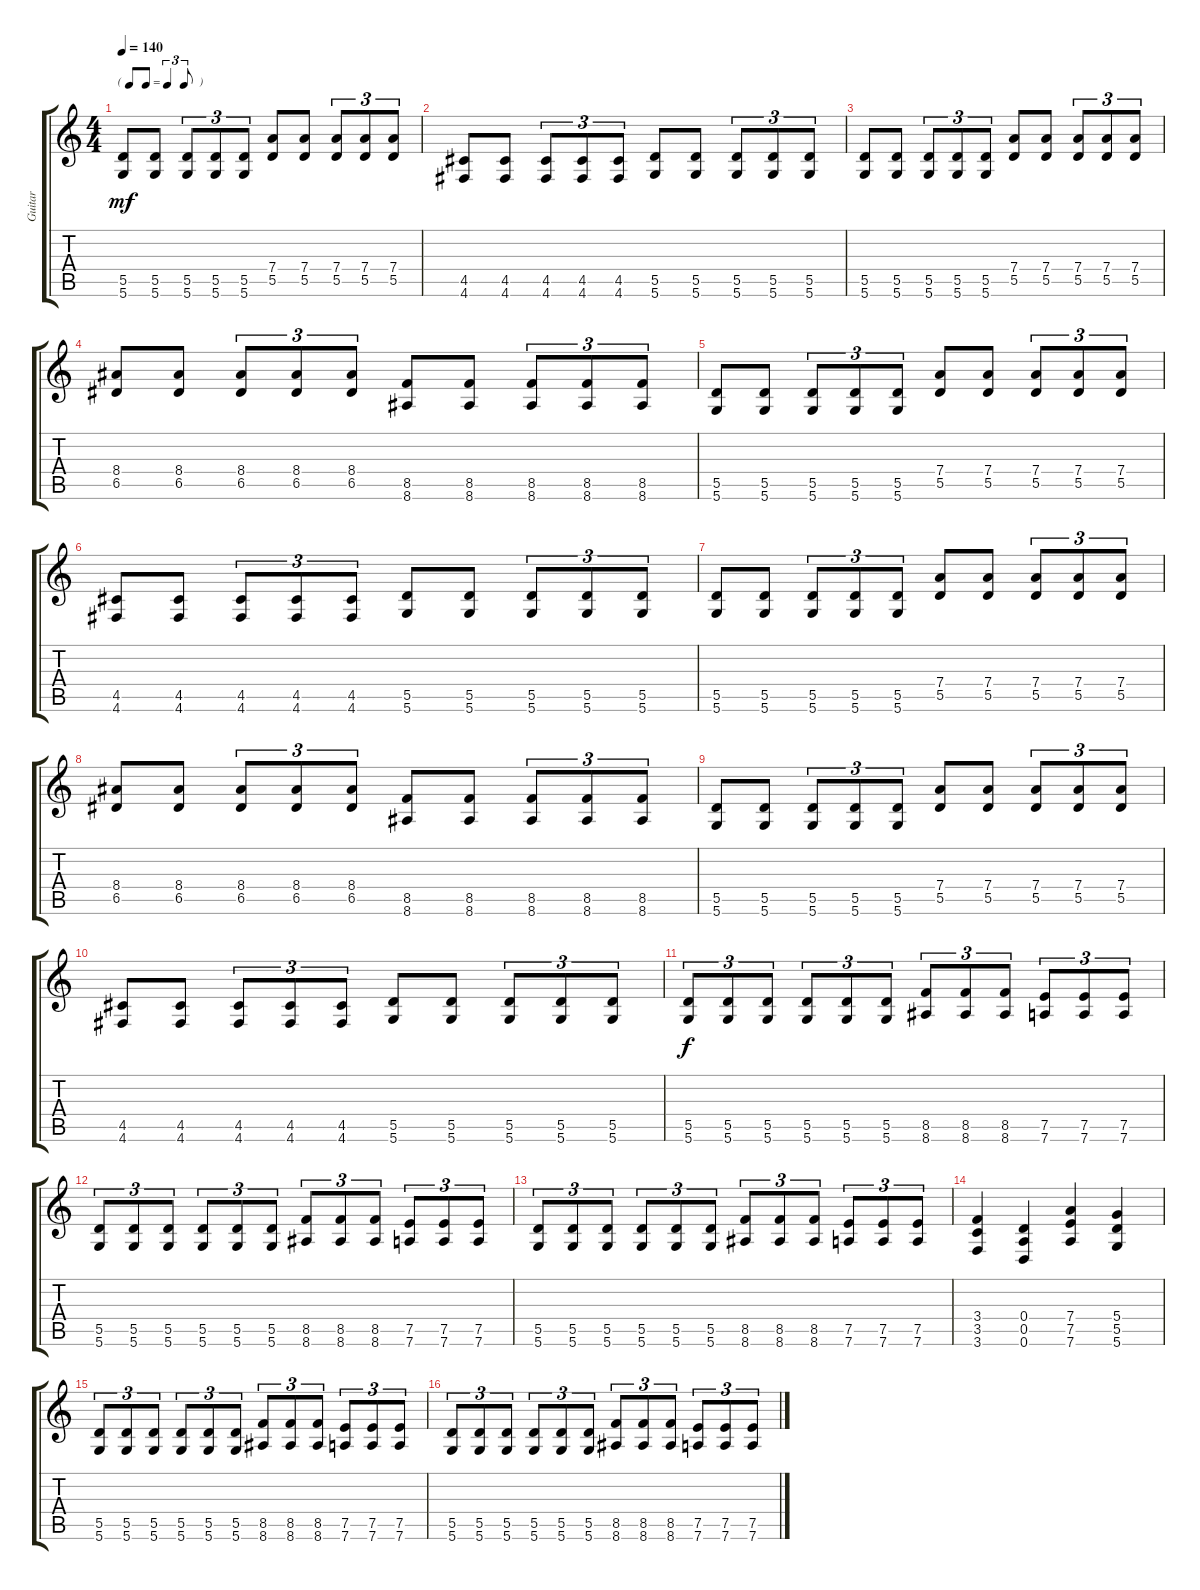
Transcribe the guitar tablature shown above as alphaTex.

\track ("Guitar" "Guitar") {instrument distortionguitar}
\staff {score tabs}
\tuning (E4 B3 G3 D3 A2 D2) {hide}
\ts (4 4)
\tf triplet8th
\tempo 140
\clef g2
\ks c
(5.5 5.6).8{dy mf} (5.5 5.6).8 (5.5 5.6).8{tu (3 2)} (5.5 5.6).8{tu (3 2)} (5.5 5.6).8{tu (3 2)} (7.4 5.5).8 (7.4 5.5).8 (7.4 5.5).8{tu (3 2)} (7.4 5.5).8{tu (3 2)} (7.4 5.5).8{tu (3 2)} |
(4.5 4.6).8 (4.5 4.6).8 (4.5 4.6).8{tu (3 2)} (4.5 4.6).8{tu (3 2)} (4.5 4.6).8{tu (3 2)} (5.5 5.6).8 (5.5 5.6).8 (5.5 5.6).8{tu (3 2)} (5.5 5.6).8{tu (3 2)} (5.5 5.6).8{tu (3 2)} |
(5.5 5.6).8 (5.5 5.6).8 (5.5 5.6).8{tu (3 2)} (5.5 5.6).8{tu (3 2)} (5.5 5.6).8{tu (3 2)} (7.4 5.5).8 (7.4 5.5).8 (7.4 5.5).8{tu (3 2)} (7.4 5.5).8{tu (3 2)} (7.4 5.5).8{tu (3 2)} |
(8.4 6.5).8 (8.4 6.5).8 (8.4 6.5).8{tu (3 2)} (8.4 6.5).8{tu (3 2)} (8.4 6.5).8{tu (3 2)} (8.5 8.6).8 (8.5 8.6).8 (8.5 8.6).8{tu (3 2)} (8.5 8.6).8{tu (3 2)} (8.5 8.6).8{tu (3 2)} |
(5.5 5.6).8 (5.5 5.6).8 (5.5 5.6).8{tu (3 2)} (5.5 5.6).8{tu (3 2)} (5.5 5.6).8{tu (3 2)} (7.4 5.5).8 (7.4 5.5).8 (7.4 5.5).8{tu (3 2)} (7.4 5.5).8{tu (3 2)} (7.4 5.5).8{tu (3 2)} |
(4.5 4.6).8 (4.5 4.6).8 (4.5 4.6).8{tu (3 2)} (4.5 4.6).8{tu (3 2)} (4.5 4.6).8{tu (3 2)} (5.5 5.6).8 (5.5 5.6).8 (5.5 5.6).8{tu (3 2)} (5.5 5.6).8{tu (3 2)} (5.5 5.6).8{tu (3 2)} |
(5.5 5.6).8 (5.5 5.6).8 (5.5 5.6).8{tu (3 2)} (5.5 5.6).8{tu (3 2)} (5.5 5.6).8{tu (3 2)} (7.4 5.5).8 (7.4 5.5).8 (7.4 5.5).8{tu (3 2)} (7.4 5.5).8{tu (3 2)} (7.4 5.5).8{tu (3 2)} |
(8.4 6.5).8 (8.4 6.5).8 (8.4 6.5).8{tu (3 2)} (8.4 6.5).8{tu (3 2)} (8.4 6.5).8{tu (3 2)} (8.5 8.6).8 (8.5 8.6).8 (8.5 8.6).8{tu (3 2)} (8.5 8.6).8{tu (3 2)} (8.5 8.6).8{tu (3 2)} |
(5.5 5.6).8 (5.5 5.6).8 (5.5 5.6).8{tu (3 2)} (5.5 5.6).8{tu (3 2)} (5.5 5.6).8{tu (3 2)} (7.4 5.5).8 (7.4 5.5).8 (7.4 5.5).8{tu (3 2)} (7.4 5.5).8{tu (3 2)} (7.4 5.5).8{tu (3 2)} |
(4.5 4.6).8 (4.5 4.6).8 (4.5 4.6).8{tu (3 2)} (4.5 4.6).8{tu (3 2)} (4.5 4.6).8{tu (3 2)} (5.5 5.6).8 (5.5 5.6).8 (5.5 5.6).8{tu (3 2)} (5.5 5.6).8{tu (3 2)} (5.5 5.6).8{tu (3 2)} |
(5.5 5.6).8{tu (3 2) dy f} (5.5 5.6).8{tu (3 2)} (5.5 5.6).8{tu (3 2)} (5.5 5.6).8{tu (3 2)} (5.5 5.6).8{tu (3 2)} (5.5 5.6).8{tu (3 2)} (8.5 8.6).8{tu (3 2)} (8.5 8.6).8{tu (3 2)} (8.5 8.6).8{tu (3 2)} (7.5 7.6).8{tu (3 2)} (7.5 7.6).8{tu (3 2)} (7.5 7.6).8{tu (3 2)} |
(5.5 5.6).8{tu (3 2)} (5.5 5.6).8{tu (3 2)} (5.5 5.6).8{tu (3 2)} (5.5 5.6).8{tu (3 2)} (5.5 5.6).8{tu (3 2)} (5.5 5.6).8{tu (3 2)} (8.5 8.6).8{tu (3 2)} (8.5 8.6).8{tu (3 2)} (8.5 8.6).8{tu (3 2)} (7.5 7.6).8{tu (3 2)} (7.5 7.6).8{tu (3 2)} (7.5 7.6).8{tu (3 2)} |
(5.5 5.6).8{tu (3 2)} (5.5 5.6).8{tu (3 2)} (5.5 5.6).8{tu (3 2)} (5.5 5.6).8{tu (3 2)} (5.5 5.6).8{tu (3 2)} (5.5 5.6).8{tu (3 2)} (8.5 8.6).8{tu (3 2)} (8.5 8.6).8{tu (3 2)} (8.5 8.6).8{tu (3 2)} (7.5 7.6).8{tu (3 2)} (7.5 7.6).8{tu (3 2)} (7.5 7.6).8{tu (3 2)} |
(3.4 3.5 3.6).4 (0.4 0.5 0.6).4 (7.4 7.5 7.6).4 (5.4 5.5 5.6).4 |
(5.5 5.6).8{tu (3 2)} (5.5 5.6).8{tu (3 2)} (5.5 5.6).8{tu (3 2)} (5.5 5.6).8{tu (3 2)} (5.5 5.6).8{tu (3 2)} (5.5 5.6).8{tu (3 2)} (8.5 8.6).8{tu (3 2)} (8.5 8.6).8{tu (3 2)} (8.5 8.6).8{tu (3 2)} (7.5 7.6).8{tu (3 2)} (7.5 7.6).8{tu (3 2)} (7.5 7.6).8{tu (3 2)} |
(5.5 5.6).8{tu (3 2)} (5.5 5.6).8{tu (3 2)} (5.5 5.6).8{tu (3 2)} (5.5 5.6).8{tu (3 2)} (5.5 5.6).8{tu (3 2)} (5.5 5.6).8{tu (3 2)} (8.5 8.6).8{tu (3 2)} (8.5 8.6).8{tu (3 2)} (8.5 8.6).8{tu (3 2)} (7.5 7.6).8{tu (3 2)} (7.5 7.6).8{tu (3 2)} (7.5 7.6).8{tu (3 2)}
